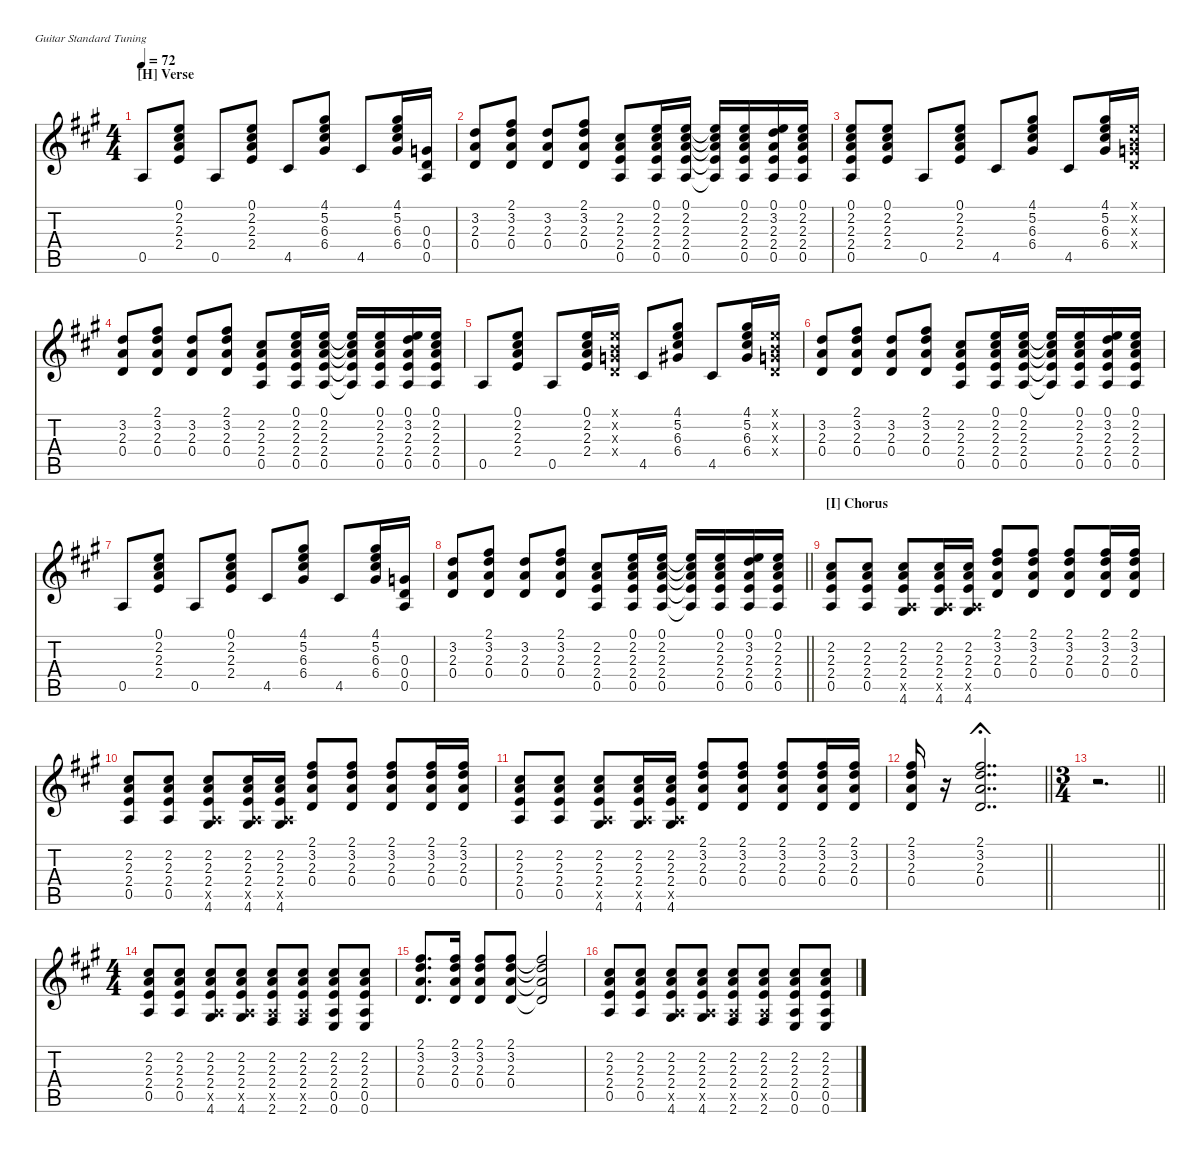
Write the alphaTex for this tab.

\hideDynamics
\bracketExtendMode nobrackets
\singleTrackTrackNamePolicy hidden
\multiTrackTrackNamePolicy hidden
\otherSystemsTrackNameOrientation horizontal
\track ("Robbie Robertson" "E-Gt") {defaultSystemsLayout 4 mute instrument electricguitarclean}
\staff {score tabs}
\tuning (E4 B3 G3 D3 A2 E2)
\ts (4 4)
\section ("H" "Verse")
\tempo 72
\clef g2
\ks a
0.5{acc forcenatural}.8{dy f beam Up} (0.1{acc forcenatural} 2.2{acc #} 2.3{acc forcenatural} 2.4{acc forcenatural}).8{beam Up} 0.5{acc forcenatural}.8{beam Up} (0.1{acc forcenatural} 2.2{acc #} 2.3{acc forcenatural} 2.4{acc forcenatural}).8{beam Up} 4.5{acc #}.8{beam Up} (4.1{acc #} 5.2{acc forcenatural} 6.3{acc #} 6.4{acc #}).8{beam Up} 4.5{acc #}.8{beam Up} (4.1{acc #} 5.2{acc forcenatural} 6.3{acc #} 6.4{acc #}).16{beam Up} (0.3{acc forcenatural} 0.4{acc forcenatural} 0.5{acc forcenatural}).16{beam Up} |
(3.2{acc forcenatural} 2.3{acc forcenatural} 0.4{acc forcenatural}).8{beam Up} (2.1{acc #} 3.2{acc forcenatural} 2.3{acc forcenatural} 0.4{acc forcenatural}).8{beam Up} (3.2{acc forcenatural} 2.3{acc forcenatural} 0.4{acc forcenatural}).8{beam Up} (2.1{acc #} 3.2{acc forcenatural} 2.3{acc forcenatural} 0.4{acc forcenatural}).8{beam Up} (2.2{acc #} 2.3{acc forcenatural} 2.4{acc forcenatural} 0.5{acc forcenatural}).8{beam Up} (0.1{acc forcenatural} 2.2{acc #} 2.3{acc forcenatural} 2.4{acc forcenatural} 0.5{acc forcenatural}).16{beam Up} (0.1{acc forcenatural} 2.2{acc #} 2.3{acc forcenatural} 2.4{acc forcenatural} 0.5{acc forcenatural}).16{beam Up} (0.1{t acc forcenatural} 2.2{t acc #} 2.3{t acc forcenatural} 2.4{t acc forcenatural} 0.5{t acc forcenatural}).16{beam Up} (0.1{acc forcenatural} 2.2{acc #} 2.3{acc forcenatural} 2.4{acc forcenatural} 0.5{acc forcenatural}).16{beam Up} (0.1{acc forcenatural} 3.2{acc forcenatural} 2.3{acc forcenatural} 2.4{acc forcenatural} 0.5{acc forcenatural}).16{beam Up} (0.1{acc forcenatural} 2.2{acc #} 2.3{acc forcenatural} 2.4{acc forcenatural} 0.5{acc forcenatural}).16{beam Up} |
(0.1{acc forcenatural} 2.2{acc #} 2.3{acc forcenatural} 2.4{acc forcenatural} 0.5{acc forcenatural}).8{beam Up} (0.1{acc forcenatural} 2.2{acc #} 2.3{acc forcenatural} 2.4{acc forcenatural}).8{beam Up} 0.5{acc forcenatural}.8{beam Up} (0.1{acc forcenatural} 2.2{acc #} 2.3{acc forcenatural} 2.4{acc forcenatural}).8{beam Up} 4.5{acc #}.8{beam Up} (4.1{acc #} 5.2{acc forcenatural} 6.3{acc #} 6.4{acc #}).8{beam Up} 4.5{acc #}.8{beam Up} (4.1{acc #} 5.2{acc forcenatural} 6.3{acc #} 6.4{acc #}).16{beam Up} (0.1{x acc forcenatural} 0.2{x acc forcenatural} 0.3{x acc forcenatural} 0.4{x acc forcenatural}).16{beam Up} |
(3.2{acc forcenatural} 2.3{acc forcenatural} 0.4{acc forcenatural}).8{beam Up} (2.1{acc #} 3.2{acc forcenatural} 2.3{acc forcenatural} 0.4{acc forcenatural}).8{beam Up} (3.2{acc forcenatural} 2.3{acc forcenatural} 0.4{acc forcenatural}).8{beam Up} (2.1{acc #} 3.2{acc forcenatural} 2.3{acc forcenatural} 0.4{acc forcenatural}).8{beam Up} (2.2{acc #} 2.3{acc forcenatural} 2.4{acc forcenatural} 0.5{acc forcenatural}).8{beam Up} (0.1{acc forcenatural} 2.2{acc #} 2.3{acc forcenatural} 2.4{acc forcenatural} 0.5{acc forcenatural}).16{beam Up} (0.1{acc forcenatural} 2.2{acc #} 2.3{acc forcenatural} 2.4{acc forcenatural} 0.5{acc forcenatural}).16{beam Up} (0.1{t acc forcenatural} 2.2{t acc #} 2.3{t acc forcenatural} 2.4{t acc forcenatural} 0.5{t acc forcenatural}).16{beam Up} (0.1{acc forcenatural} 2.2{acc #} 2.3{acc forcenatural} 2.4{acc forcenatural} 0.5{acc forcenatural}).16{beam Up} (0.1{acc forcenatural} 3.2{acc forcenatural} 2.3{acc forcenatural} 2.4{acc forcenatural} 0.5{acc forcenatural}).16{beam Up} (0.1{acc forcenatural} 2.2{acc #} 2.3{acc forcenatural} 2.4{acc forcenatural} 0.5{acc forcenatural}).16{beam Up} |
0.5{acc forcenatural}.8{beam Up} (0.1{acc forcenatural} 2.2{acc #} 2.3{acc forcenatural} 2.4{acc forcenatural}).8{beam Up} 0.5{acc forcenatural}.8{beam Up} (0.1{acc forcenatural} 2.2{acc #} 2.3{acc forcenatural} 2.4{acc forcenatural}).16{beam Up} (0.1{x acc forcenatural} 0.2{x acc forcenatural} 0.3{x acc forcenatural} 0.4{x acc forcenatural}).16{beam Up} 4.5{acc #}.8{beam Up} (4.1{acc #} 5.2{acc forcenatural} 6.3{acc #} 6.4{acc #}).8{beam Up} 4.5{acc #}.8{beam Up} (4.1{acc #} 5.2{acc forcenatural} 6.3{acc #} 6.4{acc #}).16{beam Up} (0.1{x acc forcenatural} 0.2{x acc forcenatural} 0.3{x acc forcenatural} 0.4{x acc forcenatural}).16{beam Up} |
(3.2{acc forcenatural} 2.3{acc forcenatural} 0.4{acc forcenatural}).8{beam Up} (2.1{acc #} 3.2{acc forcenatural} 2.3{acc forcenatural} 0.4{acc forcenatural}).8{beam Up} (3.2{acc forcenatural} 2.3{acc forcenatural} 0.4{acc forcenatural}).8{beam Up} (2.1{acc #} 3.2{acc forcenatural} 2.3{acc forcenatural} 0.4{acc forcenatural}).8{beam Up} (2.2{acc #} 2.3{acc forcenatural} 2.4{acc forcenatural} 0.5{acc forcenatural}).8{beam Up} (0.1{acc forcenatural} 2.2{acc #} 2.3{acc forcenatural} 2.4{acc forcenatural} 0.5{acc forcenatural}).16{beam Up} (0.1{acc forcenatural} 2.2{acc #} 2.3{acc forcenatural} 2.4{acc forcenatural} 0.5{acc forcenatural}).16{beam Up} (0.1{t acc forcenatural} 2.2{t acc #} 2.3{t acc forcenatural} 2.4{t acc forcenatural} 0.5{t acc forcenatural}).16{beam Up} (0.1{acc forcenatural} 2.2{acc #} 2.3{acc forcenatural} 2.4{acc forcenatural} 0.5{acc forcenatural}).16{beam Up} (0.1{acc forcenatural} 3.2{acc forcenatural} 2.3{acc forcenatural} 2.4{acc forcenatural} 0.5{acc forcenatural}).16{beam Up} (0.1{acc forcenatural} 2.2{acc #} 2.3{acc forcenatural} 2.4{acc forcenatural} 0.5{acc forcenatural}).16{beam Up} |
0.5{acc forcenatural}.8{beam Up} (0.1{acc forcenatural} 2.2{acc #} 2.3{acc forcenatural} 2.4{acc forcenatural}).8{beam Up} 0.5{acc forcenatural}.8{beam Up} (0.1{acc forcenatural} 2.2{acc #} 2.3{acc forcenatural} 2.4{acc forcenatural}).8{beam Up} 4.5{acc #}.8{beam Up} (4.1{acc #} 5.2{acc forcenatural} 6.3{acc #} 6.4{acc #}).8{beam Up} 4.5{acc #}.8{beam Up} (4.1{acc #} 5.2{acc forcenatural} 6.3{acc #} 6.4{acc #}).16{beam Up} (0.3{acc forcenatural} 0.4{acc forcenatural} 0.5{acc forcenatural}).16{beam Up} |
\barLineRight lightlight
(3.2{acc forcenatural} 2.3{acc forcenatural} 0.4{acc forcenatural}).8{beam Up} (2.1{acc #} 3.2{acc forcenatural} 2.3{acc forcenatural} 0.4{acc forcenatural}).8{beam Up} (3.2{acc forcenatural} 2.3{acc forcenatural} 0.4{acc forcenatural}).8{beam Up} (2.1{acc #} 3.2{acc forcenatural} 2.3{acc forcenatural} 0.4{acc forcenatural}).8{beam Up} (2.2{acc #} 2.3{acc forcenatural} 2.4{acc forcenatural} 0.5{acc forcenatural}).8{beam Up} (0.1{acc forcenatural} 2.2{acc #} 2.3{acc forcenatural} 2.4{acc forcenatural} 0.5{acc forcenatural}).16{beam Up} (0.1{acc forcenatural} 2.2{acc #} 2.3{acc forcenatural} 2.4{acc forcenatural} 0.5{acc forcenatural}).16{beam Up} (0.1{t acc forcenatural} 2.2{t acc #} 2.3{t acc forcenatural} 2.4{t acc forcenatural} 0.5{t acc forcenatural}).16{beam Up} (0.1{acc forcenatural} 2.2{acc #} 2.3{acc forcenatural} 2.4{acc forcenatural} 0.5{acc forcenatural}).16{beam Up} (0.1{acc forcenatural} 3.2{acc forcenatural} 2.3{acc forcenatural} 2.4{acc forcenatural} 0.5{acc forcenatural}).16{beam Up} (0.1{acc forcenatural} 2.2{acc #} 2.3{acc forcenatural} 2.4{acc forcenatural} 0.5{acc forcenatural}).16{beam Up} |
\section ("I" "Chorus")
(2.2{acc #} 2.3{acc forcenatural} 2.4{acc forcenatural} 0.5{acc forcenatural}).8{beam Up} (2.2{acc #} 2.3{acc forcenatural} 2.4{acc forcenatural} 0.5{acc forcenatural}).8{beam Up} (2.2{acc #} 2.3{acc forcenatural} 2.4{acc forcenatural} 0.5{x acc forcenatural} 4.6{acc #}).8{beam Up} (2.2{acc #} 2.3{acc forcenatural} 2.4{acc forcenatural} 0.5{x acc forcenatural} 4.6{acc #}).16{beam Up} (2.2{acc #} 2.3{acc forcenatural} 2.4{acc forcenatural} 0.5{x acc forcenatural} 4.6{acc #}).16{beam Up} (2.1{acc #} 3.2{acc forcenatural} 2.3{acc forcenatural} 0.4{acc forcenatural}).8{beam Up} (2.1{acc #} 3.2{acc forcenatural} 2.3{acc forcenatural} 0.4{acc forcenatural}).8{beam Up} (2.1{acc #} 3.2{acc forcenatural} 2.3{acc forcenatural} 0.4{acc forcenatural}).8{beam Up} (2.1{acc #} 3.2{acc forcenatural} 2.3{acc forcenatural} 0.4{acc forcenatural}).16{beam Up} (2.1{acc #} 3.2{acc forcenatural} 2.3{acc forcenatural} 0.4{acc forcenatural}).16{beam Up} |
(2.2{acc #} 2.3{acc forcenatural} 2.4{acc forcenatural} 0.5{acc forcenatural}).8{beam Up} (2.2{acc #} 2.3{acc forcenatural} 2.4{acc forcenatural} 0.5{acc forcenatural}).8{beam Up} (2.2{acc #} 2.3{acc forcenatural} 2.4{acc forcenatural} 0.5{x acc forcenatural} 4.6{acc #}).8{beam Up} (2.2{acc #} 2.3{acc forcenatural} 2.4{acc forcenatural} 0.5{x acc forcenatural} 4.6{acc #}).16{beam Up} (2.2{acc #} 2.3{acc forcenatural} 2.4{acc forcenatural} 0.5{x acc forcenatural} 4.6{acc #}).16{beam Up} (2.1{acc #} 3.2{acc forcenatural} 2.3{acc forcenatural} 0.4{acc forcenatural}).8{beam Up} (2.1{acc #} 3.2{acc forcenatural} 2.3{acc forcenatural} 0.4{acc forcenatural}).8{beam Up} (2.1{acc #} 3.2{acc forcenatural} 2.3{acc forcenatural} 0.4{acc forcenatural}).8{beam Up} (2.1{acc #} 3.2{acc forcenatural} 2.3{acc forcenatural} 0.4{acc forcenatural}).16{beam Up} (2.1{acc #} 3.2{acc forcenatural} 2.3{acc forcenatural} 0.4{acc forcenatural}).16{beam Up} |
(2.2{acc #} 2.3{acc forcenatural} 2.4{acc forcenatural} 0.5{acc forcenatural}).8{beam Up} (2.2{acc #} 2.3{acc forcenatural} 2.4{acc forcenatural} 0.5{acc forcenatural}).8{beam Up} (2.2{acc #} 2.3{acc forcenatural} 2.4{acc forcenatural} 0.5{x acc forcenatural} 4.6{acc #}).8{beam Up} (2.2{acc #} 2.3{acc forcenatural} 2.4{acc forcenatural} 0.5{x acc forcenatural} 4.6{acc #}).16{beam Up} (2.2{acc #} 2.3{acc forcenatural} 2.4{acc forcenatural} 0.5{x acc forcenatural} 4.6{acc #}).16{beam Up} (2.1{acc #} 3.2{acc forcenatural} 2.3{acc forcenatural} 0.4{acc forcenatural}).8{beam Up} (2.1{acc #} 3.2{acc forcenatural} 2.3{acc forcenatural} 0.4{acc forcenatural}).8{beam Up} (2.1{acc #} 3.2{acc forcenatural} 2.3{acc forcenatural} 0.4{acc forcenatural}).8{beam Up} (2.1{acc #} 3.2{acc forcenatural} 2.3{acc forcenatural} 0.4{acc forcenatural}).16{beam Up} (2.1{acc #} 3.2{acc forcenatural} 2.3{acc forcenatural} 0.4{acc forcenatural}).16{beam Up} |
\barLineRight lightlight
(3.2{acc forcenatural} 2.3{acc forcenatural} 0.4{acc forcenatural} 2.1{acc #}).16{beam Up} r.16{beam Up} (3.2{acc forcenatural} 2.3{acc forcenatural} 0.4{acc forcenatural} 2.1{acc #}).2{dd fermata (short 0) beam Up} |
\ts (3 4)
\beaming (8 2 2 2)
\barLineRight lightlight
r.2{d beam Down} |
\ts (4 4)
\beaming (8 2 2 2 2)
(2.2{acc #} 2.3{acc forcenatural} 2.4{acc forcenatural} 0.5{acc forcenatural}).8{beam Up} (2.2{acc #} 2.3{acc forcenatural} 2.4{acc forcenatural} 0.5{acc forcenatural}).8{beam Up} (2.2{acc #} 2.3{acc forcenatural} 2.4{acc forcenatural} 0.5{x acc forcenatural} 4.6{acc #}).8{beam Up} (2.2{acc #} 2.3{acc forcenatural} 2.4{acc forcenatural} 0.5{x acc forcenatural} 4.6{acc #}).8{beam Up} (2.2{acc #} 2.3{acc forcenatural} 2.4{acc forcenatural} 0.5{x acc forcenatural} 2.6{acc #}).8{beam Up} (2.2{acc #} 2.3{acc forcenatural} 2.4{acc forcenatural} 0.5{x acc forcenatural} 2.6{acc #}).8{beam Up} (2.2{acc #} 2.3{acc forcenatural} 2.4{acc forcenatural} 0.5{acc forcenatural} 0.6{acc forcenatural}).8{beam Up} (2.2{acc #} 2.3{acc forcenatural} 2.4{acc forcenatural} 0.5{acc forcenatural} 0.6{acc forcenatural}).8{beam Up} |
(2.1{acc #} 3.2{acc forcenatural} 2.3{acc forcenatural} 0.4{acc forcenatural}).8{d beam Up} (3.2{acc forcenatural} 2.1{acc #} 2.3{acc forcenatural} 0.4{acc forcenatural}).16{beam Up} (2.1{acc #} 3.2{acc forcenatural} 2.3{acc forcenatural} 0.4{acc forcenatural}).8{beam Up} (2.1{acc #} 3.2{acc forcenatural} 2.3{acc forcenatural} 0.4{acc forcenatural}).8{beam Up} (2.1{t acc #} 3.2{t acc forcenatural} 2.3{t acc forcenatural} 0.4{t acc forcenatural}).2{beam Up} |
(2.2{acc #} 2.3{acc forcenatural} 2.4{acc forcenatural} 0.5{acc forcenatural}).8{beam Up} (2.2{acc #} 2.3{acc forcenatural} 2.4{acc forcenatural} 0.5{acc forcenatural}).8{beam Up} (2.2{acc #} 2.3{acc forcenatural} 2.4{acc forcenatural} 0.5{x acc forcenatural} 4.6{acc #}).8{beam Up} (2.2{acc #} 2.3{acc forcenatural} 2.4{acc forcenatural} 0.5{x acc forcenatural} 4.6{acc #}).8{beam Up} (2.2{acc #} 2.3{acc forcenatural} 2.4{acc forcenatural} 0.5{x acc forcenatural} 2.6{acc #}).8{beam Up} (2.2{acc #} 2.3{acc forcenatural} 2.4{acc forcenatural} 0.5{x acc forcenatural} 2.6{acc #}).8{beam Up} (2.2{acc #} 2.3{acc forcenatural} 2.4{acc forcenatural} 0.5{acc forcenatural} 0.6{acc forcenatural}).8{beam Up} (2.2{acc #} 2.3{acc forcenatural} 2.4{acc forcenatural} 0.5{acc forcenatural} 0.6{acc forcenatural}).8{beam Up}
